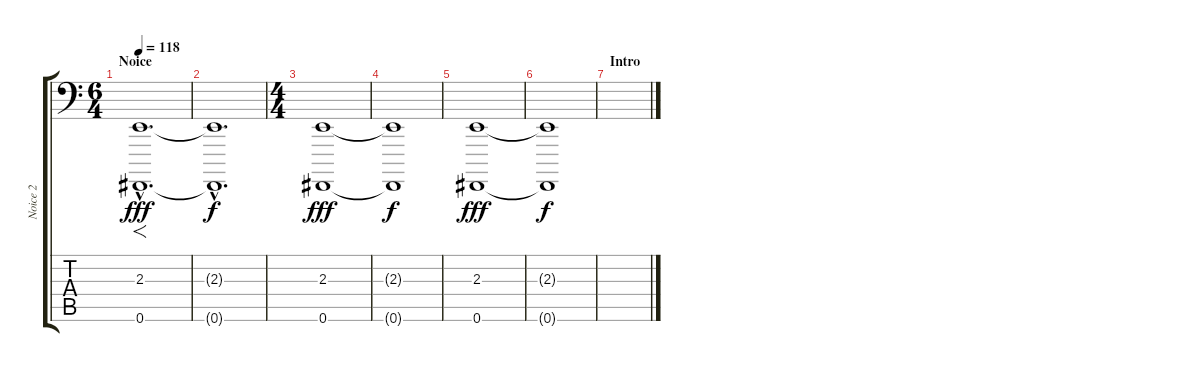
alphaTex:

\track ("Noice 2" "Noice 2") {instrument helicopter}
\staff {score tabs}
\tuning (C3 G2 D2 A1 E1 Gb0) {hide}
\ts (6 4)
\section ("" "Noice")
\tempo 118
\clef f4
\ks c
(2.3{hac} 0.6{hac}).1{f d dy fff instrument helicopter} |
(2.3{hac t} 0.6{hac t}).1{d dy f volume 5} |
\ts (4 4)
(2.3 0.6).1{dy fff} |
(2.3{t} 0.6{t}).1{dy f} |
(2.3 0.6).1{dy fff} |
(2.3{t} 0.6{t}).1{dy f} |
\section ("" "Intro")
